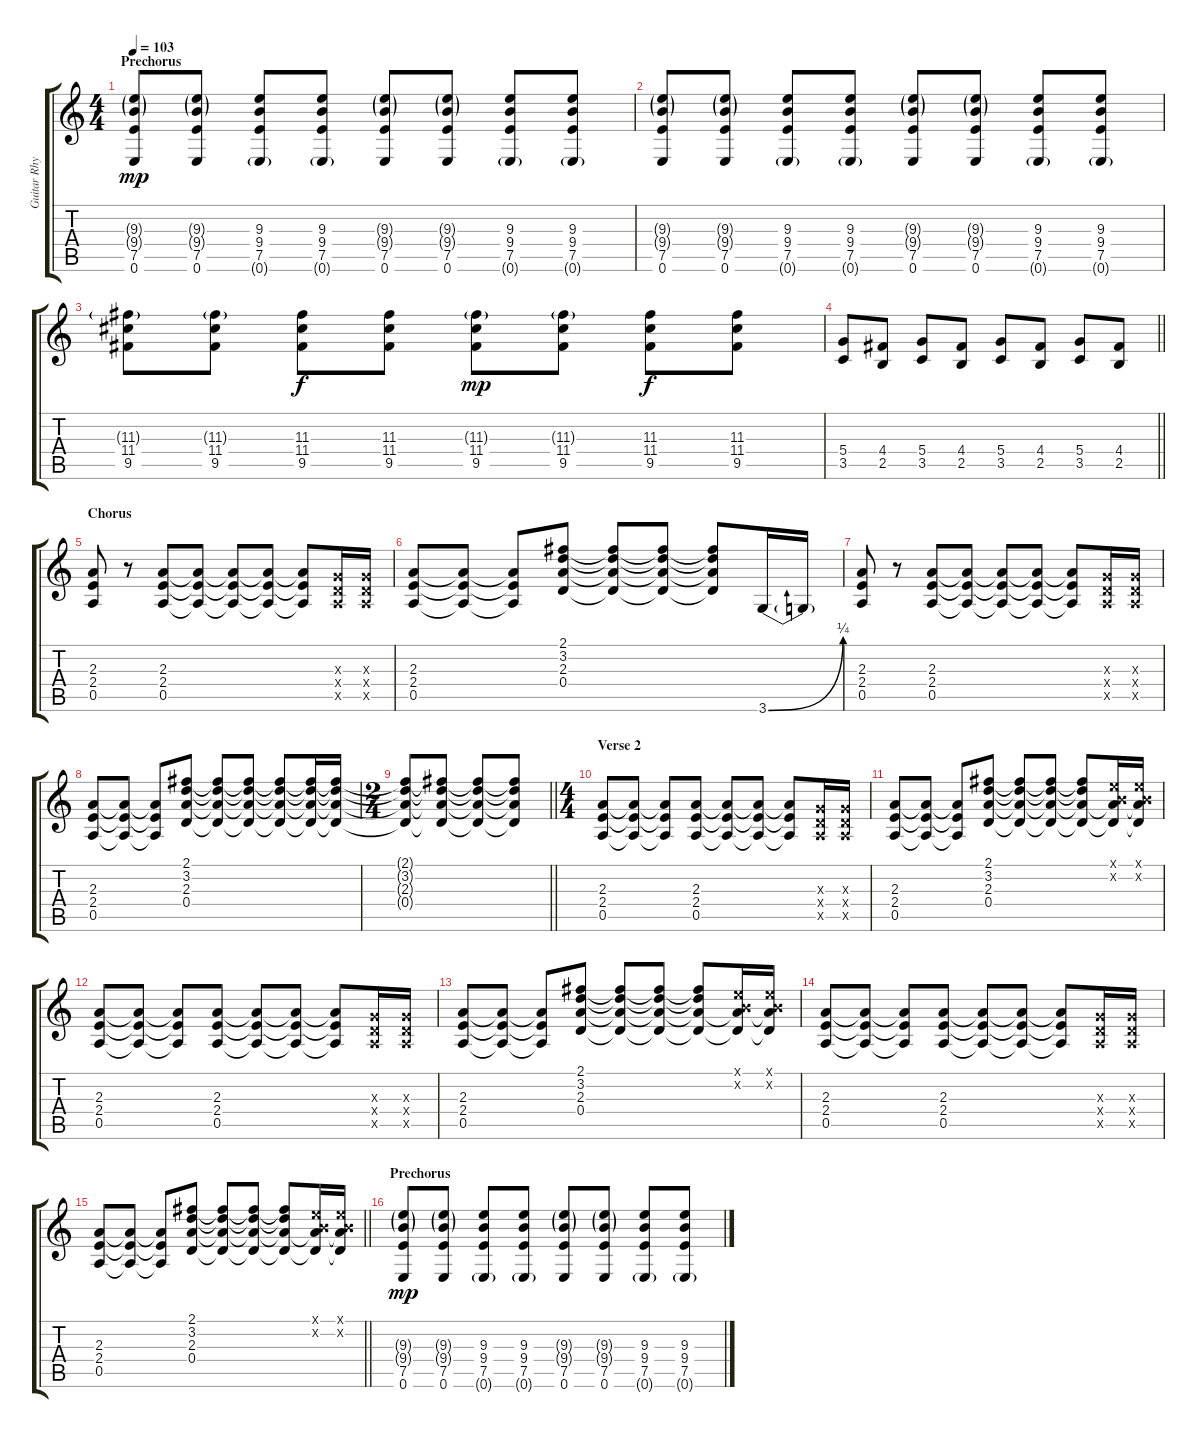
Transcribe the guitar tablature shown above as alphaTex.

\track ("Guitar Rhythm" "Guitar Rhy") {instrument overdrivenguitar}
\staff {score tabs}
\tuning (E4 B3 G3 D3 A2 E2) {hide}
\ts (4 4)
\section ("" "Prechorus")
\tempo 103
\clef g2
\ks c
(9.3{g} 9.4{g} 7.5 0.6).8{dy mp} (9.3{g} 9.4{g} 7.5 0.6).8 (9.3 9.4 7.5 0.6{g}).8 (9.3 9.4 7.5 0.6{g}).8 (9.3{g} 9.4{g} 7.5 0.6).8 (9.3{g} 9.4{g} 7.5 0.6).8 (9.3 9.4 7.5 0.6{g}).8 (9.3 9.4 7.5 0.6{g}).8 |
(9.3{g} 9.4{g} 7.5 0.6).8 (9.3{g} 9.4{g} 7.5 0.6).8 (9.3 9.4 7.5 0.6{g}).8 (9.3 9.4 7.5 0.6{g}).8 (9.3{g} 9.4{g} 7.5 0.6).8 (9.3{g} 9.4{g} 7.5 0.6).8 (9.3 9.4 7.5 0.6{g}).8 (9.3 9.4 7.5 0.6{g}).8 |
(11.3{g} 11.4 9.5).8 (11.3{g} 11.4 9.5).8 (11.3 11.4 9.5).8{dy f} (11.3 11.4 9.5).8 (11.3{g} 11.4 9.5).8{dy mp} (11.3{g} 11.4 9.5).8 (11.3 11.4 9.5).8{dy f} (11.3 11.4 9.5).8 |
\barLineRight lightlight
(5.4 3.5).8 (4.4 2.5).8 (5.4 3.5).8 (4.4 2.5).8 (5.4 3.5).8 (4.4 2.5).8 (5.4 3.5).8 (4.4 2.5).8 |
\section ("" "Chorus")
(2.3 2.4 0.5).8 r.8 (2.3 2.4 0.5).8 (2.3{t} 2.4{t} 0.5{t}).8 (2.3{t} 2.4{t} 0.5{t}).8 (2.3{t} 2.4{t} 0.5{t}).8 (2.3{t} 2.4{t} 0.5{t}).8 (0.3{x} 0.4{x} 0.5{x}).16 (0.3{x} 0.4{x} 0.5{x}).16 |
(2.3 2.4 0.5).8 (2.3{t} 2.4{t} 0.5{t}).8 (2.3{t} 2.4{t} 0.5{t}).8 (2.1 3.2 2.3 0.4).8 (2.1{t} 3.2{t} 2.3{t} 0.4{t}).8 (2.1{t} 3.2{t} 2.3{t} 0.4{t}).8 (2.1{t} 3.2{t} 2.3{t} 0.4{t}).8 3.6{be (bend 0 0 60 1)}.16 3.6{t}.16 |
(2.3 2.4 0.5).8 r.8 (2.3 2.4 0.5).8 (2.3{t} 2.4{t} 0.5{t}).8 (2.3{t} 2.4{t} 0.5{t}).8 (2.3{t} 2.4{t} 0.5{t}).8 (2.3{t} 2.4{t} 0.5{t}).8 (0.3{x} 0.4{x} 0.5{x}).16 (0.3{x} 0.4{x} 0.5{x}).16 |
(2.3 2.4 0.5).8 (2.3{t} 2.4{t} 0.5{t}).8 (2.3{t} 2.4{t} 0.5{t}).8 (2.1 3.2 2.3 0.4).8 (2.1{t} 3.2{t} 2.3{t} 0.4{t}).8 (2.1{t} 3.2{t} 2.3{t} 0.4{t}).8 (2.1{t} 3.2{t} 2.3{t} 0.4{t}).8 (2.1{t} 3.2{t} 2.3{t} 0.4{t}).16 (2.1{t} 3.2{t} 2.3{t} 0.4{t}).16 |
\ts (2 4)
\barLineRight lightlight
(2.1{t} 3.2{t} 2.3{t} 0.4{t}).8 (2.1{t} 3.2{t} 2.3{t} 0.4{t}).8 (2.1{t} 3.2{t} 2.3{t} 0.4{t}).8 (2.1{t} 3.2{t} 2.3{t} 0.4{t}).8 |
\ts (4 4)
\section ("" "Verse 2")
(2.3 2.4 0.5).8 (2.3{t} 2.4{t} 0.5{t}).8 (2.3{t} 2.4{t} 0.5{t}).8 (2.3 2.4 0.5).8 (2.3{t} 2.4{t} 0.5{t}).8 (2.3{t} 2.4{t} 0.5{t}).8 (2.3{t} 2.4{t} 0.5{t}).8 (0.3{x} 0.4{x} 0.5{x}).16 (0.3{x} 0.4{x} 0.5{x}).16 |
(2.3 2.4 0.5).8 (2.3{t} 2.4{t} 0.5{t}).8 (2.3{t} 2.4{t} 0.5{t}).8 (2.1 3.2 2.3 0.4).8 (2.1{t} 3.2{t} 2.3{t} 0.4{t}).8 (2.1{t} 3.2{t} 2.3{t} 0.4{t}).8 (2.1{t} 3.2{t} 2.3{t} 0.4{t}).8 (0.1{x} 0.2{x} 2.3{t} 0.4{t}).16 (0.1{x} 0.2{x} 2.3{t} 0.4{t}).16 |
(2.3 2.4 0.5).8 (2.3{t} 2.4{t} 0.5{t}).8 (2.3{t} 2.4{t} 0.5{t}).8 (2.3 2.4 0.5).8 (2.3{t} 2.4{t} 0.5{t}).8 (2.3{t} 2.4{t} 0.5{t}).8 (2.3{t} 2.4{t} 0.5{t}).8 (0.3{x} 0.4{x} 0.5{x}).16 (0.3{x} 0.4{x} 0.5{x}).16 |
(2.3 2.4 0.5).8 (2.3{t} 2.4{t} 0.5{t}).8 (2.3{t} 2.4{t} 0.5{t}).8 (2.1 3.2 2.3 0.4).8 (2.1{t} 3.2{t} 2.3{t} 0.4{t}).8 (2.1{t} 3.2{t} 2.3{t} 0.4{t}).8 (2.1{t} 3.2{t} 2.3{t} 0.4{t}).8 (0.1{x} 0.2{x} 2.3{t} 0.4{t}).16 (0.1{x} 0.2{x} 2.3{t} 0.4{t}).16 |
(2.3 2.4 0.5).8 (2.3{t} 2.4{t} 0.5{t}).8 (2.3{t} 2.4{t} 0.5{t}).8 (2.3 2.4 0.5).8 (2.3{t} 2.4{t} 0.5{t}).8 (2.3{t} 2.4{t} 0.5{t}).8 (2.3{t} 2.4{t} 0.5{t}).8 (0.3{x} 0.4{x} 0.5{x}).16 (0.3{x} 0.4{x} 0.5{x}).16 |
\barLineRight lightlight
(2.3 2.4 0.5).8 (2.3{t} 2.4{t} 0.5{t}).8 (2.3{t} 2.4{t} 0.5{t}).8 (2.1 3.2 2.3 0.4).8 (2.1{t} 3.2{t} 2.3{t} 0.4{t}).8 (2.1{t} 3.2{t} 2.3{t} 0.4{t}).8 (2.1{t} 3.2{t} 2.3{t} 0.4{t}).8 (0.1{x} 0.2{x} 2.3{t} 0.4{t}).16 (0.1{x} 0.2{x} 2.3{t} 0.4{t}).16 |
\section ("" "Prechorus")
(9.3{g} 9.4{g} 7.5 0.6).8{dy mp} (9.3{g} 9.4{g} 7.5 0.6).8 (9.3 9.4 7.5 0.6{g}).8 (9.3 9.4 7.5 0.6{g}).8 (9.3{g} 9.4{g} 7.5 0.6).8 (9.3{g} 9.4{g} 7.5 0.6).8 (9.3 9.4 7.5 0.6{g}).8 (9.3 9.4 7.5 0.6{g}).8
